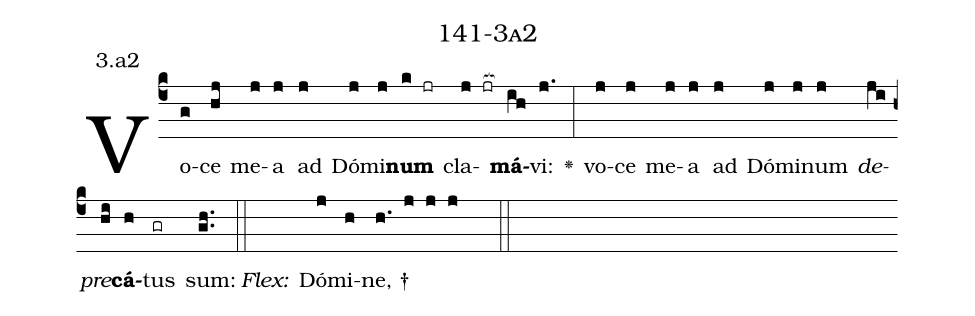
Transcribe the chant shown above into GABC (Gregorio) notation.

name: 141-3a2;
annotation: 3.a2;
%%
(c4)Vo(g)ce(hj) me(j)a(j) ad(j) Dó(j)mi(j)<b>num</b>(k jr) cla(j jr[ocb:1{])<b>má</b>(ih[ocb:0}])vi:(j.) <v>\greheightstar</v>(:) vo(j)ce(j) me(j)a(j) ad(j) Dó(j)mi(j)num(j) <i>de</i>(ji)<i>pre</i>(hi)<b>cá</b>(h)tus(gr) sum:(gh..) (::)
<i>Flex:</i>()  Dó(j)mi(h)ne, †(h. j j j  ::)

%E(j) u(j) o(ji) u(hi) a(h) e.(gh..) (::)
